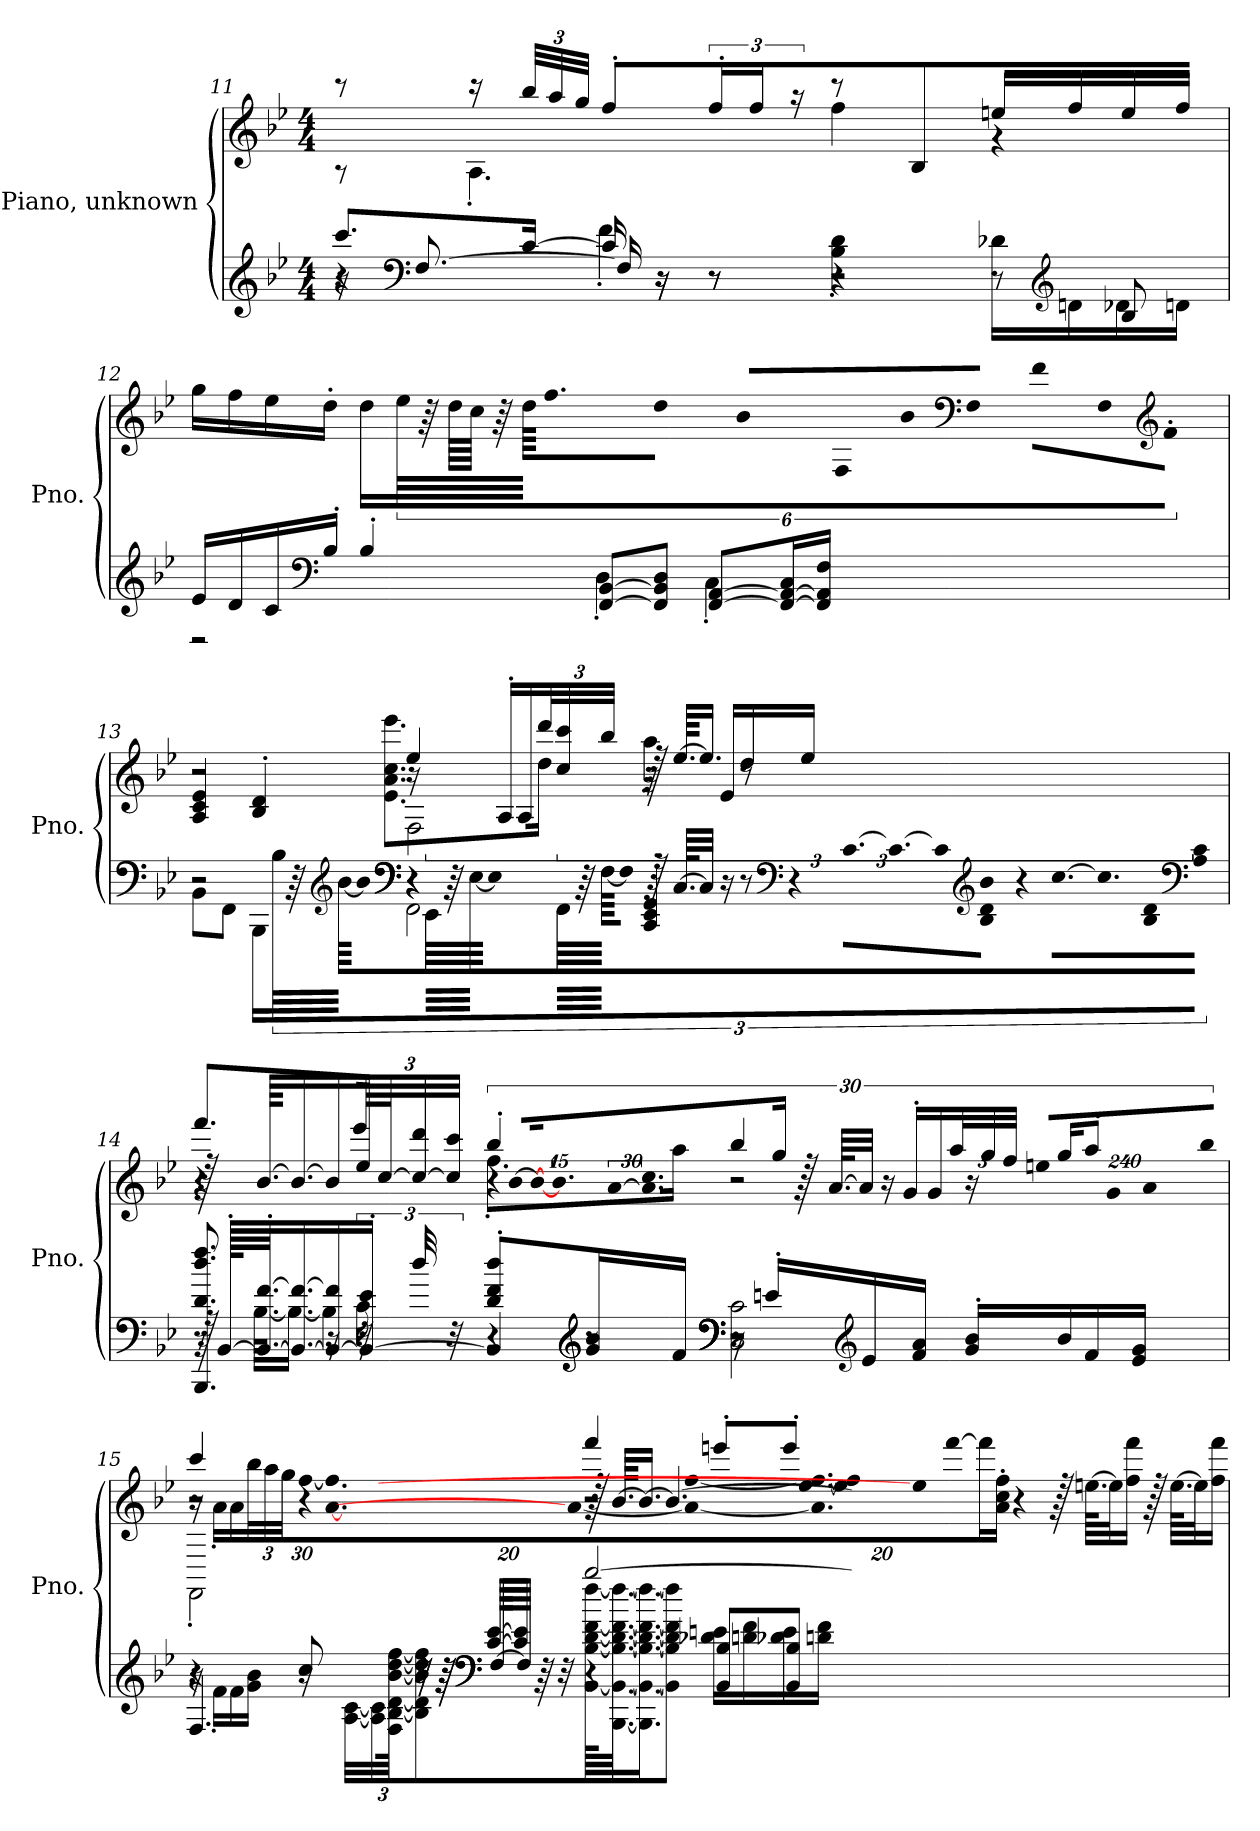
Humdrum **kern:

**kern	**kern
*part1	*part1
*staff2	*staff1
*I"Piano, unknown	*
*I'Pno.	*
!!LO:LB:g=z
*clefG2	*clefG2
*k[b-e-]	*k[b-e-]
*M4/4	*M4/4
=11	=11
*^	*^
*	*^	*	*
8.ccc/L	4r	16r	8r	8r
*clefF4	*	*	*	*
.	.	[8.F/	.	.
.	.	.	16r	4.A'\
*	*	*	*Xbrackettup	*
[16c/Jk	.	.	48bb-/LLL	.
.	.	.	48aa/	.
.	.	.	48gg/JJJ	.
16c/]	4f'\	16F/]	8ff'/L	.
16r	.	16r	.	.
*	*	*	*brackettup	*
8r	.	8r	24ff'/L	.
.	.	.	24ff/JJ	.
.	.	.	24r	.
4r	4B-\' 4d\'	2r	8r	4ff\
.	.	.	8B-/	.
8r	16d-X\LL	.	16een/LL	4r
*clefG2	*	*	*	*
.	16dn\	.	16ff/	.
8B-/	16d-X\	.	16ee/	.
.	16dn\JJ	.	16ff/JJ	.
*	*v	*v	*	*
*	*	*v	*v
!!LO:LB:g=z
=12	=12	=12
16e-/LL	2r	16gg\LL
16d/	.	16ff\
16c/	.	16ee-\
*clefF4	*	*
16B-'/JJ	.	16dd'\JJ
4B-'/	.	16dd\LL
.	.	96ee-\JJkk
.	.	96r
.	.	96dd\LLLL
.	.	96cc\JJJJ
.	.	96r
.	.	96dd\KKLL
.	.	16.ff\
.	.	32dd\JJk
[8FF/ [8BB-/L	4D'\	16b-/LL
.	.	16F/
8FF/] 8BB-/] 8D/J	.	16b-/
*	*	*clefF4
.	.	16F/JJ
[8FF/ [8AA/L	4C'\	16f\LL
.	.	16F\J
*	*	*clefG2
16FF/_ 16AA/_ 16C/L	.	8f'\J
16FF/] 16AA/] 16F/JJ	.	.
!!LO:LB:g=z
=13	=13	=13
*^	*	*^
*	*	*^	*	*^
*	*	*	*	*	*	*^
2r	8BB-\L	2r	2r	2r	2r	4A/ 4c/ 4e-/	2r
.	8FF\J	.	.	.	.	.	.
.	16BBB-\LL	.	.	.	.	4B-/' 4d/'	.
.	96B-\JJkk	.	.	.	.	.	.
.	96r	.	.	.	.	.	.
*clefG2	*	*	*	*	*	*	*
.	[96b-\KLLL	.	.	.	.	.	.
.	32b-\]	.	.	.	.	.	.
.	96c\JJJk	.	.	.	.	.	.
.	96r	.	.	.	.	.	.
.	[96cc\KLLL	.	.	.	.	.	.
.	32cc\]	.	.	.	.	.	.
.	96d\JJJk	.	.	.	.	.	.
.	96r	.	.	.	.	.	.
.	[96dd\KLLL	.	.	.	.	.	.
.	32dd\JJJ]	.	.	.	.	.	.
*clefF4	*	*	*	*	*	*	*
4r	128r	4r	2FF\	4ee-/	8.e-\ 8.a\ 8.cc\ 8.eee-\L	16r	2F\
.	[64.c\KKLL	.	.	.	.	.	.
.	16.c\_	.	.	.	.	.	.
.	.	.	.	.	.	16A'/LL	.
.	16c\]	.	.	.	.	16A/	.
*clefG2	*	*	*	*	*	*	*
*	*	*	*	*	*	*Xbrackettup	*
.	16B-\ 16d\ 16b-\JJ	.	.	.	16dd\Jk	48ddd/L	.
.	.	.	.	.	.	48cc/ 48ccc/	.
.	.	.	.	.	.	48bb-/JJJ	.
128r	128r	4A/' 4c/' 4e-/'	.	128r	4aa'\	16r	.
[64.a/KLLL	[64.cc\KKLL	.	.	[64.ee-/KKLL	.	.	.
32a/JJJ]	16.cc\]	.	.	16.ee-/JJ]	.	.	.
16r	.	.	.	.	.	16e-/LL	.
8r	16B-\ 16d\	.	.	8r	.	16dd/	.
*clefF4	*	*	*	*	*	*	*
.	16A\ 16c\JJ	.	.	.	.	16ee-/JJ	.
*	*	*	*	*	*	*v	*v
!!LO:LB:g=z
=14	=14	=14	=14	=14	=14	=14
8.BBB-/ 8.d/ 8.dd/ 8.ff/	8r	[128BB-'/KLLLL	128r	8.fff/L	4r	128r
.	.	64.BB-/_' [64.f/'JJ	[64.B-\KKLL	.	.	[64.b-/KKLL
.	.	16.BB-/_ 16.f/_	16.B-\JJ_	.	.	16.b-/_
.	16r	16BB-/_ 16f/]	4B-\]	.	.	16b-/]
48r	16c\	16BB-/_' 16e-/'JJ	.	16ee-/Jk	.	96eee-/LL
.	.	.	.	.	.	[96cc/J
48dd/	.	.	.	.	.	48cc/_ 48ddd/
48r	.	.	.	.	.	48cc/] 48ccc/JJJ
*	*	*	*	*	*	*brackettup
!	!	!	!	!	!	!LO:N:vis=128
8d/' 8f/' 8dd/'L	4r	4BB-/]	.	4bb-'/	8.ff'\L	1920%17r
!	!	!	!	!	!	!LO:N:vis=256
.	.	.	.	.	.	[1920%17b-/KLLLL
!	!	!	!	!	!	!LO:N:vis=64
.	.	.	.	.	.	960%17b-/_
.	.	.	.	.	.	1920ryy
!	!	!	!	!	!	!LO:N:vis=64.
.	.	.	.	.	.	640%17b-/]
!	!	!	!	!	!	!LO:N:vis=256
.	.	.	.	.	.	[1920%17a/JK
!	!	!	!	!	!	!LO:N:vis=32.
.	.	.	.	.	.	1920%103a/] 1920%103cc/J
*clefG2	*	*	*	*	*	*
16g/ 16b-/L	.	.	8r	.	.	16gg/JJ
16f/JJ	.	.	.	.	16aa\Jk	128r
.	.	.	.	.	.	[64.a/KLLL
.	.	.	.	.	.	32a/JJJ]
*clefF4	*	*	*	*	*	*
16r	2r	2r	2C\ 2c\	4bb-/	2r	16r
16en'/LL	.	.	.	.	.	16g'/LL
*clefG2	*	*	*	*	*	*
16e/	.	.	.	.	.	16g/
*	*	*	*	*	*	*Xbrackettup
16f/ 16a/JJ	.	.	.	.	.	48aa/L
.	.	.	.	.	.	48gg/
.	.	.	.	.	.	48ff/JJJ
!	!	!	!	!	!	!LO:N:vis=16
16g/' 16b-/'LL	.	.	.	16r	.	1920%137een/LL
16b-/	.	.	.	16gg/KL	.	.
!	!	!	!	!	!	!LO:N:vis=16
.	.	.	.	.	.	1920%137g/
16f/	.	.	.	8aa'/J	.	.
!	!	!	!	!	!	!LO:N:vis=32
.	.	.	.	.	.	640%23a/K
!	!	!	!	!	!	!LO:N:vis=16
.	.	.	.	.	.	1920%137bb-/JJ
16e/ 16g/JJ	.	.	.	.	.	.
*	*	*v	*v	*	*	*
!!LO:PB:g=z
=15	=15	=15	=15	=15	=15
*	*	*	*	*	*^
4.F/	16r	4r	4ccc/	16r	2r	2FF'\
.	16f'\LL	.	.	16a'\LL	.	.
.	16f\	.	.	16a\	.	.
.	16g\ 16b-\JJ	.	.	48bb-\L	.	.
.	.	.	.	48aa\	.	.
.	.	.	.	48gg\	.	.
!	!	!	!	!LO:N:vis=256	!	!
.	16r	8cc/	4r	[1920%17ff\KL	.	.
!	!	!	!	!LO:N:vis=64.	!	!
.	.	.	.	[640%17a\ 640%17ff\]	.	.
.	.	.	.	1920ryy	.	.
!	!	!	!	!LO:N:vis=64	!	!
.	.	.	.	960%17a\_	.	.
!	!	!	!	!LO:N:vis=256	!	!
.	.	.	.	1920%17a\_ [1920%17ff\K	.	.
!	!	!	!	!LO:N:vis=64.	!	!
.	[32A\ [32c\LLL	.	.	640%17a\] [640%17ee-\ 640%17ff\_	.	.
!	!	!	!	!LO:N:vis=64	!	!
.	.	.	.	960%17ee-\_ 960%17ff\]	.	.
*	*Xbrackettup	*	*	*	*	*
.	48A\] 48c\]	.	.	.	.	.
.	.	.	.	1920ryy	.	.
!	!	!	!	!LO:N:vis=256	!	!
.	.	.	.	1920%17ee-\L]	.	.
.	96F\ [96B-\ [96d\ [96b-\ [96dd\ [96ff\JJK	.	.	.	.	.
!	!	!	!	!LO:N:vis=256	!	!
.	.	.	.	[1920%17fff\JJJ	.	.
32r	8B-\] 8d\] 8b-\] 8dd\] 8ff\]	32r	.	16fff\]	.	.
64r	.	64r	.	.	.	.
*clefF4	*	*	*	*	*	*
[64F/LLLL	.	[64c/ [64e-/KKLL	.	.	.	.
64F/JJJJ]	.	16c/] 16e-/]JJ	.	16a\' 16cc\' 16ff\'JJ	.	.
64r	.	.	.	.	.	.
32r	.	.	.	.	.	.
[2bb-/	[128BB-\ [128B-\ [128d\ [128f\ [128ff\KLLL	4r	4fff/	4r	128r	2r
.	[64.BBB-\ 64.BB-\_ 64.B-\_ 64.d\_ 64.f\_ 64.ff\_JJ	.	.	.	[64.b-/KKLL	.
.	16.BBB-\] 16.BB-\_ 16.B-\_ 16.d\_ 16.f\_ 16.ff\_J	.	.	.	16.b-/JJ_	.
.	8BB-\] 8B-\] 8d\] 8f\] 8ff\]J	.	.	.	4.b-/_	.
.	16d-X\ 16en\LL	8BB-/ 8B-/L	8eeen'/L	128r	.	.
.	.	.	.	[64.een\KLLL	.	.
.	.	.	.	32ee\J]	.	.
.	16dn\ 16f\	.	.	16ff\ 16fff\JJ	.	.
.	16d-X\ 16e\	8BB-/ 8B-/J	8eee'/J	128r	.	.
.	.	.	.	[64.ee\KLLL	.	.
.	.	.	.	32ee\J]	.	.
.	16dn\ 16f\JJ	.	.	16ff\ 16fff\JJ	.	.
*v	*v	*v	*	*	*	*
*	*v	*v	*v	*v
=	=
*-	*-
